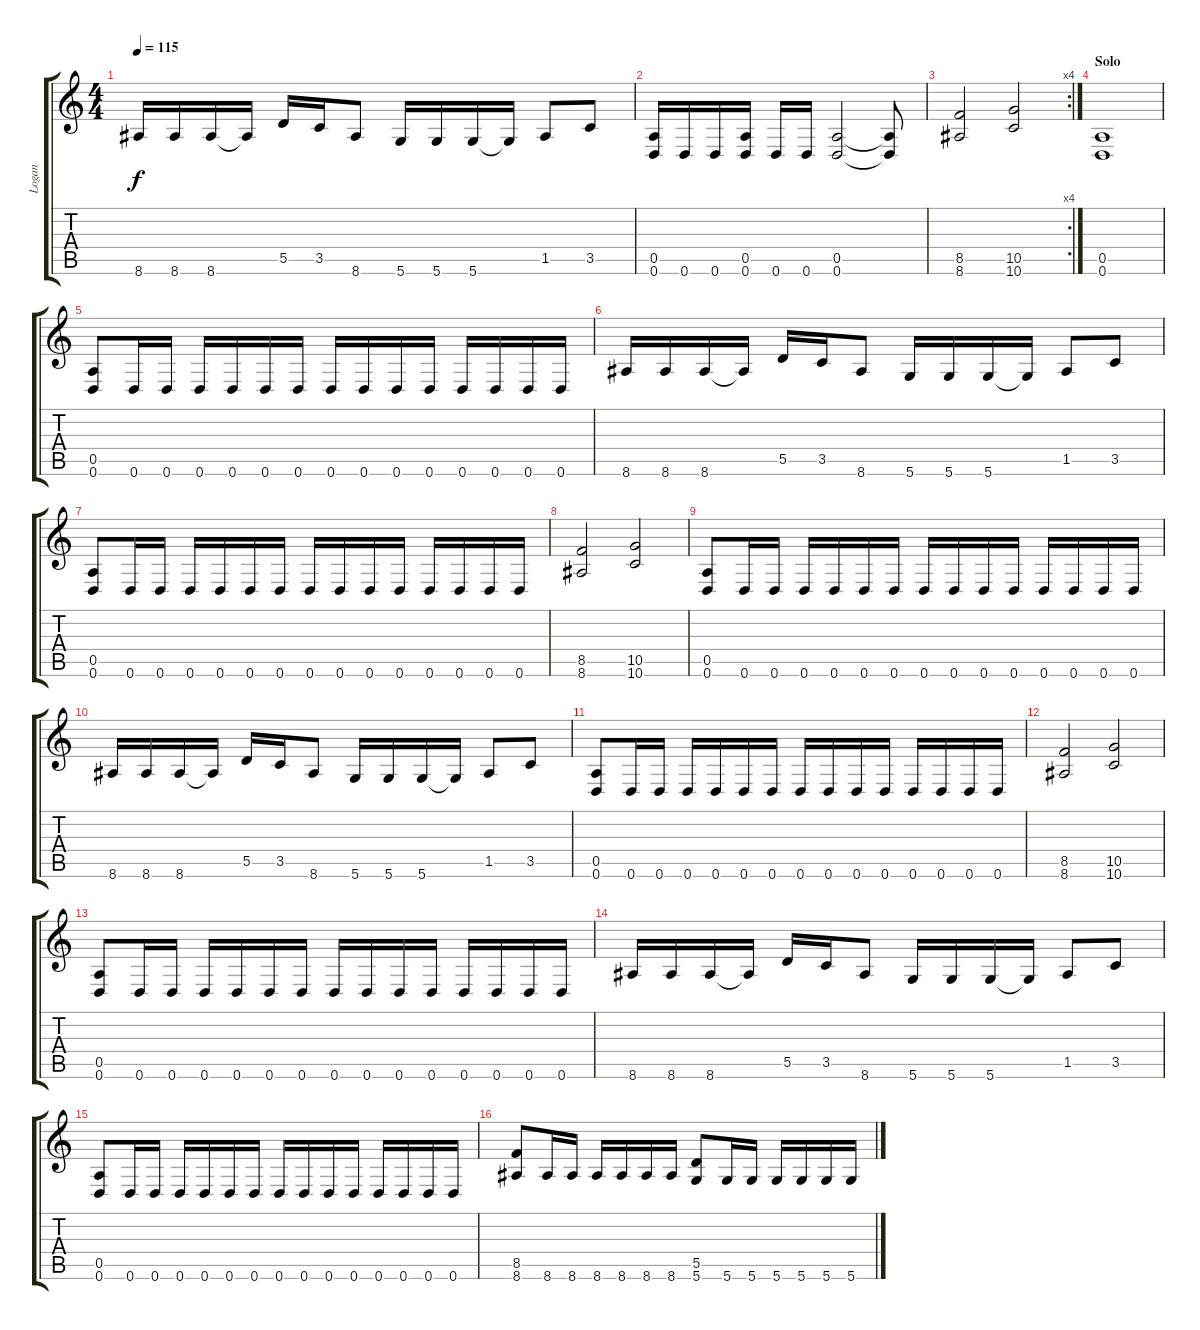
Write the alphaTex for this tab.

\track ("Logan" "Logan") {instrument distortionguitar}
\staff {score tabs}
\tuning (E4 B3 G3 D3 A2 D2) {hide}
\ts (4 4)
\tempo 115
\clef g2
\ks c
8.6.16{dy f} 8.6.16 8.6.16 8.6{t}.16 5.5.16 3.5.16 8.6.8 5.6.16 5.6.16 5.6.16 5.6{t}.16 1.5.8 3.5.8 |
(0.5 0.6).16 0.6.16 0.6.16 (0.5 0.6).16 0.6.16 0.6.16 (0.5 0.6).2 (0.5{t} 0.6{t}).8 |
\rc 4
(8.5 8.6).2 (10.5 10.6).2 |
\section ("" "Solo")
(0.5 0.6).1 |
(0.5 0.6).8{volume 10} 0.6.16 0.6.16 0.6.16 0.6.16 0.6.16 0.6.16 0.6.16 0.6.16 0.6.16 0.6.16 0.6.16 0.6.16 0.6.16 0.6.16 |
8.6.16 8.6.16 8.6.16 8.6{t}.16 5.5.16 3.5.16 8.6.8 5.6.16 5.6.16 5.6.16 5.6{t}.16 1.5.8 3.5.8 |
(0.5 0.6).8 0.6.16 0.6.16 0.6.16 0.6.16 0.6.16 0.6.16 0.6.16 0.6.16 0.6.16 0.6.16 0.6.16 0.6.16 0.6.16 0.6.16 |
(8.5 8.6).2 (10.5 10.6).2 |
(0.5 0.6).8 0.6.16 0.6.16 0.6.16 0.6.16 0.6.16 0.6.16 0.6.16 0.6.16 0.6.16 0.6.16 0.6.16 0.6.16 0.6.16 0.6.16 |
8.6.16 8.6.16 8.6.16 8.6{t}.16 5.5.16 3.5.16 8.6.8 5.6.16 5.6.16 5.6.16 5.6{t}.16 1.5.8 3.5.8 |
(0.5 0.6).8 0.6.16 0.6.16 0.6.16 0.6.16 0.6.16 0.6.16 0.6.16 0.6.16 0.6.16 0.6.16 0.6.16 0.6.16 0.6.16 0.6.16 |
(8.5 8.6).2 (10.5 10.6).2 |
(0.5 0.6).8 0.6.16 0.6.16 0.6.16 0.6.16 0.6.16 0.6.16 0.6.16 0.6.16 0.6.16 0.6.16 0.6.16 0.6.16 0.6.16 0.6.16 |
8.6.16 8.6.16 8.6.16 8.6{t}.16 5.5.16 3.5.16 8.6.8 5.6.16 5.6.16 5.6.16 5.6{t}.16 1.5.8 3.5.8 |
(0.5 0.6).8 0.6.16 0.6.16 0.6.16 0.6.16 0.6.16 0.6.16 0.6.16 0.6.16 0.6.16 0.6.16 0.6.16 0.6.16 0.6.16 0.6.16 |
(8.5 8.6).8 8.6.16 8.6.16 8.6.16 8.6.16 8.6.16 8.6.16 (5.5 5.6).8 5.6.16 5.6.16 5.6.16 5.6.16 5.6.16 5.6.16
